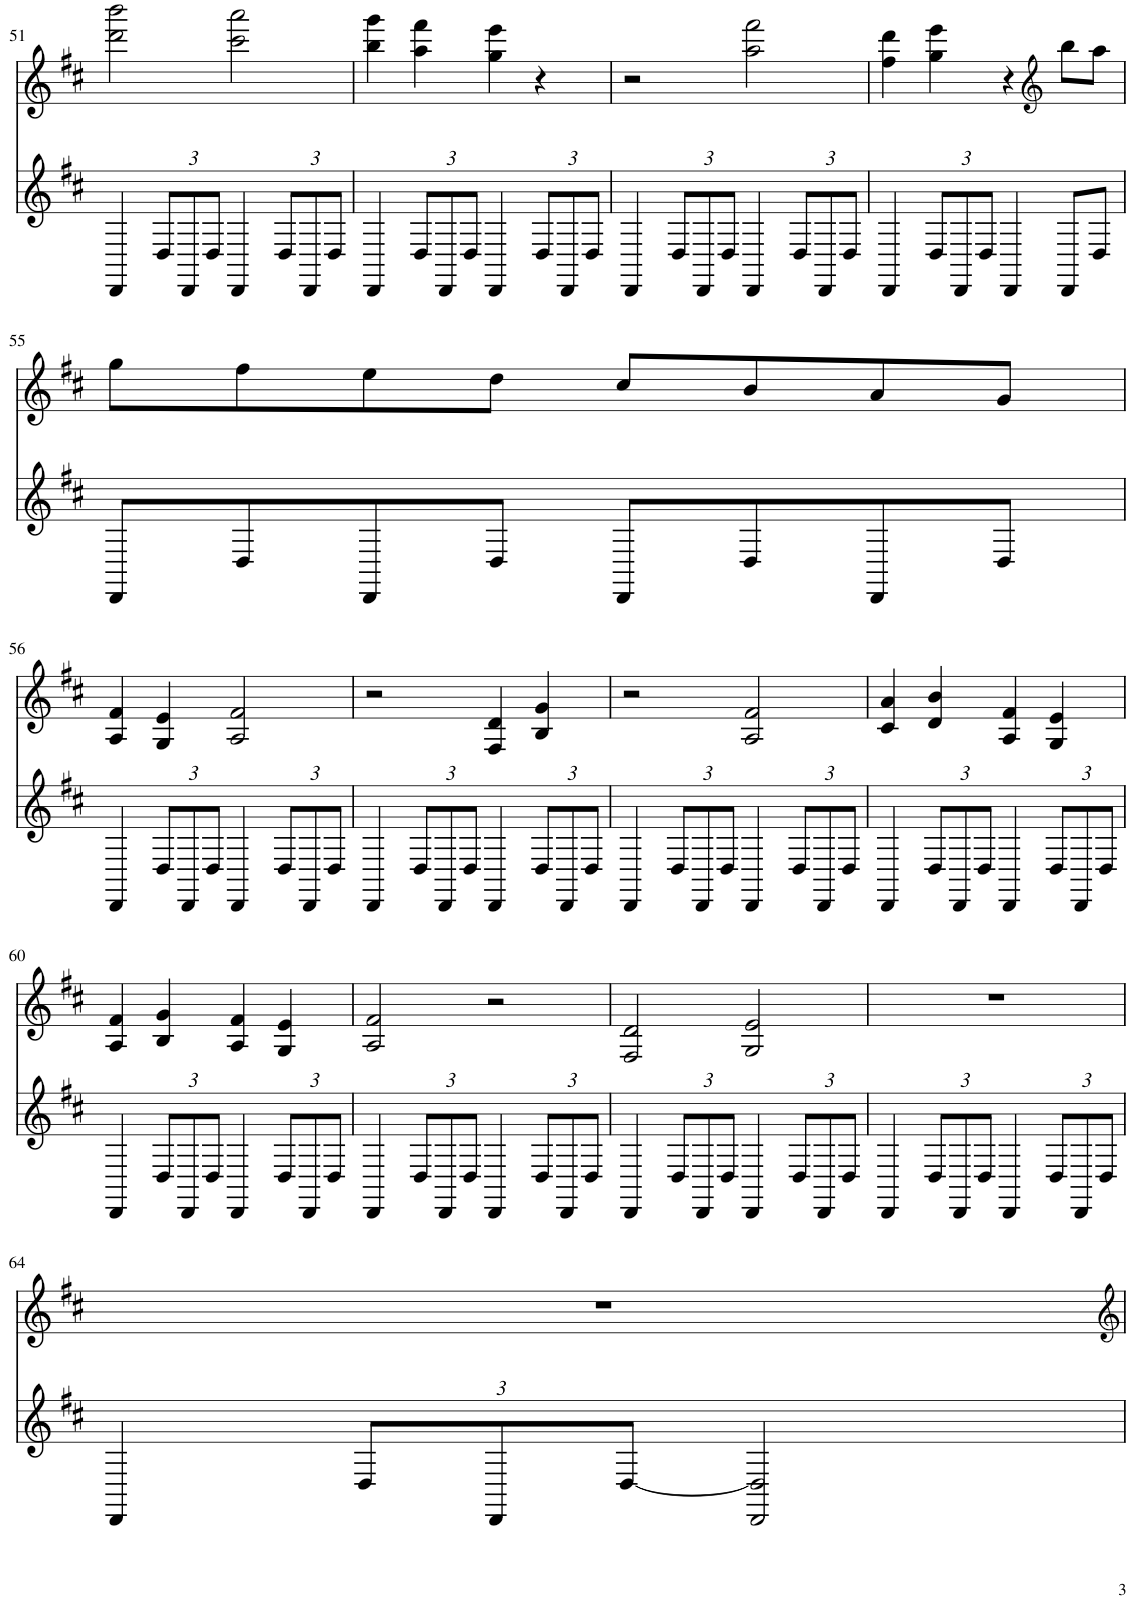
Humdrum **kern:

**kern	**kern
*part2	*part1
*staff2	*staff1
*I"Piano	*I"Piano
*I'Pno	*I'Pno
!!LO:PB:g=z
*clefG2	*clefG2
*k[f#c#]	*k[f#c#]
*M4/4	*M4/4
=51	=51
4DD/	2ddd\ 2bbb\
*Xbrackettup	*
12D/L	.
12DD/	.
12D/J	.
4DD/	2ccc#\ 2aaa\
12D/L	.
12DD/	.
12D/J	.
=52	=52
4DD/	4bb\ 4ggg\
12D/L	4aa\ 4fff#\
12DD/	.
12D/J	.
4DD/	4gg\ 4eee\
12D/L	4r
12DD/	.
12D/J	.
=53	=53
4DD/	2r
12D/L	.
12DD/	.
12D/J	.
4DD/	2aa\ 2fff#\
12D/L	.
12DD/	.
12D/J	.
=54	=54
4DD/	4ff#\ 4ddd\
12D/L	4gg\ 4eee\
12DD/	.
12D/J	.
4DD/	4r
*	*clefG2
8DD/L	8bb\L
8D/J	8aa\J
!!LO:LB:g=z
=55	=55
8DD/L	8gg\L
8D/	8ff#\
8DD/	8ee\
8D/J	8dd\J
8DD/L	8cc#/L
8D/	8b/
8DD/	8a/
8D/J	8g/J
!!LO:LB:g=z
=56	=56
4DD/	4A/ 4f#/
12D/L	4G/ 4e/
12DD/	.
12D/J	.
4DD/	2A/ 2f#/
12D/L	.
12DD/	.
12D/J	.
=57	=57
4DD/	2r
12D/L	.
12DD/	.
12D/J	.
4DD/	4F#/ 4d/
12D/L	4B/ 4g/
12DD/	.
12D/J	.
=58	=58
4DD/	2r
12D/L	.
12DD/	.
12D/J	.
4DD/	2A/ 2f#/
12D/L	.
12DD/	.
12D/J	.
=59	=59
4DD/	4c#/ 4a/
12D/L	4d/ 4b/
12DD/	.
12D/J	.
4DD/	4A/ 4f#/
12D/L	4G/ 4e/
12DD/	.
12D/J	.
!!LO:LB:g=z
=60	=60
4DD/	4A/ 4f#/
12D/L	4B/ 4g/
12DD/	.
12D/J	.
4DD/	4A/ 4f#/
12D/L	4G/ 4e/
12DD/	.
12D/J	.
=61	=61
4DD/	2A/ 2f#/
12D/L	.
12DD/	.
12D/J	.
4DD/	2r
12D/L	.
12DD/	.
12D/J	.
=62	=62
4DD/	2F#/ 2d/
12D/L	.
12DD/	.
12D/J	.
4DD/	2G/ 2e/
12D/L	.
12DD/	.
12D/J	.
=63	=63
4DD/	1r
12D/L	.
12DD/	.
12D/J	.
4DD/	.
12D/L	.
12DD/	.
12D/J	.
!!LO:LB:g=z
=64	=64
4DD/	1r
12D/L	.
12DD/	.
[12D/J	.
2DD/ 2D/]	.
=	=
*-	*-
